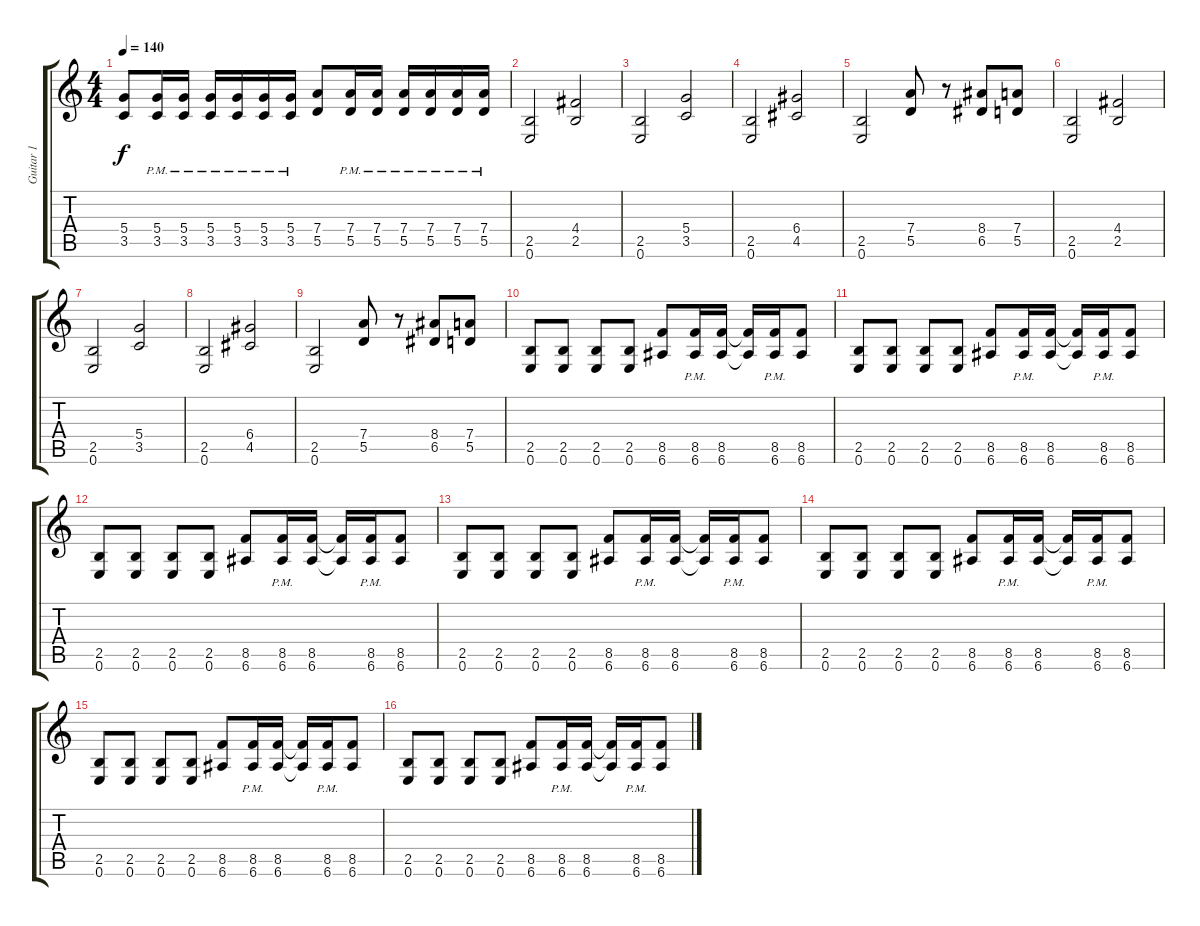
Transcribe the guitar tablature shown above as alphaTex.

\track ("Guitar 1" "Guitar 1") {instrument overdrivenguitar}
\staff {score tabs}
\tuning (E4 B3 G3 D3 A2 E2) {hide}
\ts (4 4)
\tempo 140
\clef g2
\ks c
(5.4 3.5).8{dy f} (5.4{pm} 3.5{pm}).16 (5.4{pm} 3.5{pm}).16 (5.4{pm} 3.5{pm}).16 (5.4{pm} 3.5{pm}).16 (5.4{pm} 3.5{pm}).16 (5.4{pm} 3.5{pm}).16 (7.4 5.5).8 (7.4{pm} 5.5{pm}).16 (7.4{pm} 5.5{pm}).16 (7.4{pm} 5.5{pm}).16 (7.4{pm} 5.5{pm}).16 (7.4{pm} 5.5{pm}).16 (7.4{pm} 5.5{pm}).16 |
(2.5 0.6).2 (4.4 2.5).2 |
(2.5 0.6).2 (5.4 3.5).2 |
(2.5 0.6).2 (6.4 4.5).2 |
(2.5 0.6).2 (7.4 5.5).8 r.8 (8.4 6.5).8 (7.4 5.5).8 |
(2.5 0.6).2 (4.4 2.5).2 |
(2.5 0.6).2 (5.4 3.5).2 |
(2.5 0.6).2 (6.4 4.5).2 |
(2.5 0.6).2 (7.4 5.5).8 r.8 (8.4 6.5).8 (7.4 5.5).8 |
(2.5 0.6).8 (2.5 0.6).8 (2.5 0.6).8 (2.5 0.6).8 (8.5 6.6).8 (8.5{pm} 6.6{pm}).16 (8.5 6.6).16 (8.5{t} 6.6{t}).16 (8.5{pm} 6.6{pm}).16 (8.5 6.6).8 |
(2.5 0.6).8 (2.5 0.6).8 (2.5 0.6).8 (2.5 0.6).8 (8.5 6.6).8 (8.5{pm} 6.6{pm}).16 (8.5 6.6).16 (8.5{t} 6.6{t}).16 (8.5{pm} 6.6{pm}).16 (8.5 6.6).8 |
(2.5 0.6).8 (2.5 0.6).8 (2.5 0.6).8 (2.5 0.6).8 (8.5 6.6).8 (8.5{pm} 6.6{pm}).16 (8.5 6.6).16 (8.5{t} 6.6{t}).16 (8.5{pm} 6.6{pm}).16 (8.5 6.6).8 |
(2.5 0.6).8 (2.5 0.6).8 (2.5 0.6).8 (2.5 0.6).8 (8.5 6.6).8 (8.5{pm} 6.6{pm}).16 (8.5 6.6).16 (8.5{t} 6.6{t}).16 (8.5{pm} 6.6{pm}).16 (8.5 6.6).8 |
(2.5 0.6).8 (2.5 0.6).8 (2.5 0.6).8 (2.5 0.6).8 (8.5 6.6).8 (8.5{pm} 6.6{pm}).16 (8.5 6.6).16 (8.5{t} 6.6{t}).16 (8.5{pm} 6.6{pm}).16 (8.5 6.6).8 |
(2.5 0.6).8 (2.5 0.6).8 (2.5 0.6).8 (2.5 0.6).8 (8.5 6.6).8 (8.5{pm} 6.6{pm}).16 (8.5 6.6).16 (8.5{t} 6.6{t}).16 (8.5{pm} 6.6{pm}).16 (8.5 6.6).8 |
(2.5 0.6).8 (2.5 0.6).8 (2.5 0.6).8 (2.5 0.6).8 (8.5 6.6).8 (8.5{pm} 6.6{pm}).16 (8.5 6.6).16 (8.5{t} 6.6{t}).16 (8.5{pm} 6.6{pm}).16 (8.5 6.6).8
